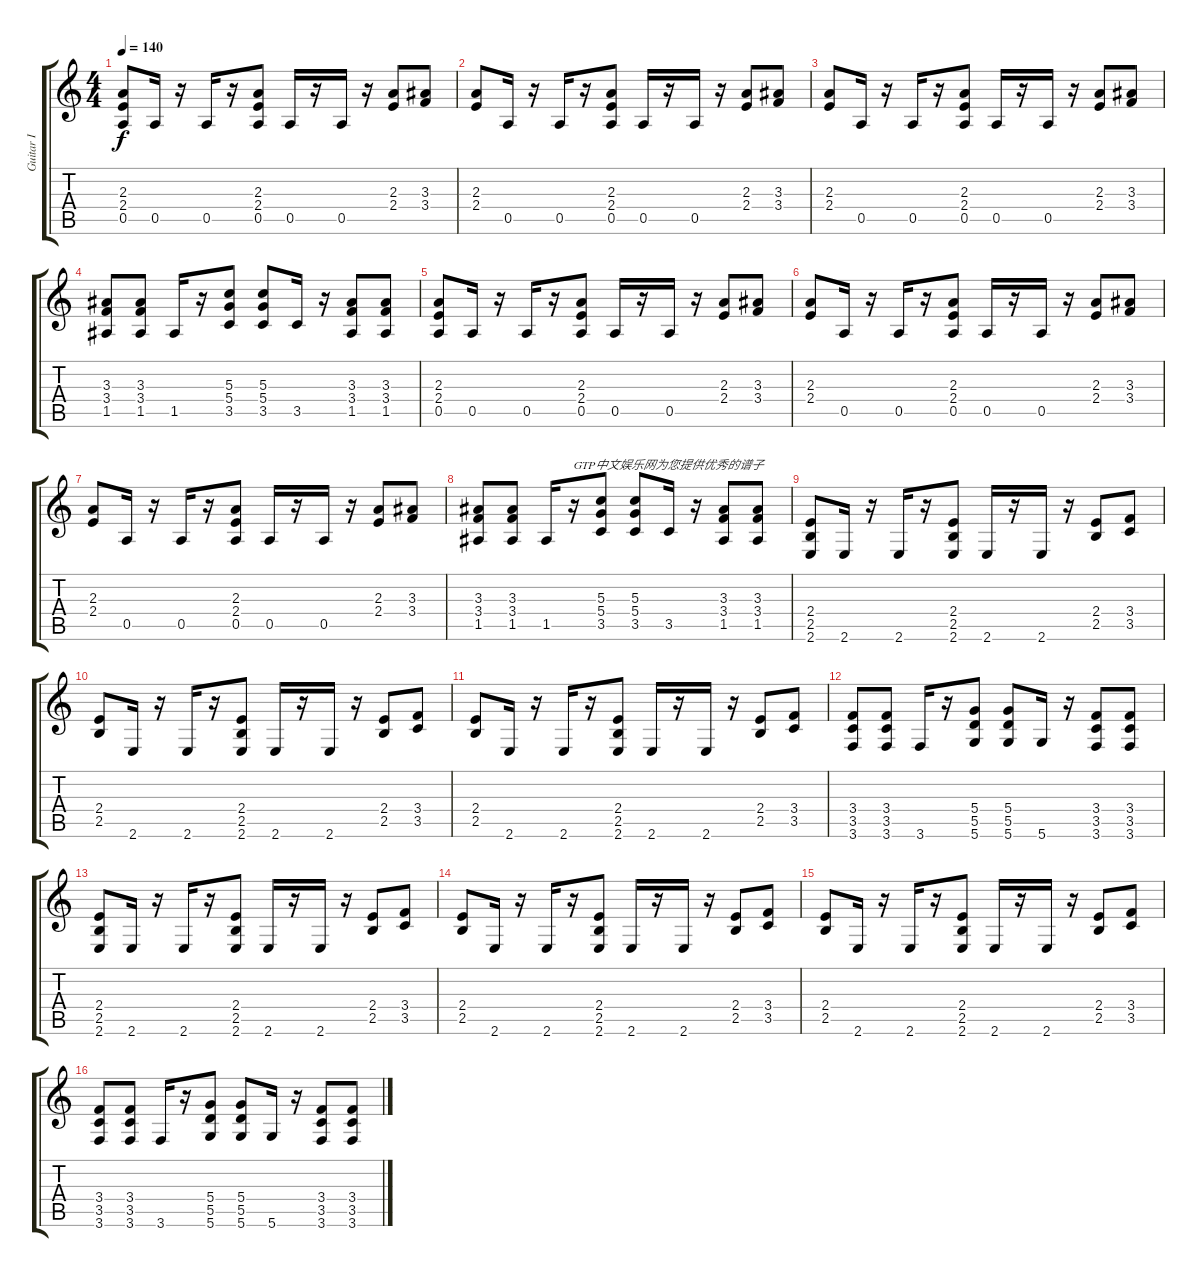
\track ("Guitar I" "Guitar I") {instrument distortionguitar}
\staff {score tabs}
\tuning (E4 B3 G3 D3 A2 D2) {hide}
\ts (4 4)
\tempo 140
\clef g2
\ks c
(2.3 2.4 0.5).8{dy f instrument distortionguitar} 0.5.16 r.16 0.5.16 r.16 (2.3 2.4 0.5).8 0.5.16 r.16 0.5.16 r.16 (2.3 2.4).8 (3.3 3.4).8 |
(2.3 2.4).8 0.5.16 r.16 0.5.16 r.16 (2.3 2.4 0.5).8 0.5.16 r.16 0.5.16 r.16 (2.3 2.4).8 (3.3 3.4).8 |
(2.3 2.4).8 0.5.16 r.16 0.5.16 r.16 (2.3 2.4 0.5).8 0.5.16 r.16 0.5.16 r.16 (2.3 2.4).8 (3.3 3.4).8 |
(3.3 3.4 1.5).8 (3.3 3.4 1.5).8 1.5.16 r.16 (5.3 5.4 3.5).8 (5.3 5.4 3.5).8 3.5.16 r.16 (3.3 3.4 1.5).8 (3.3 3.4 1.5).8 |
(2.3 2.4 0.5).8 0.5.16 r.16 0.5.16 r.16 (2.3 2.4 0.5).8 0.5.16 r.16 0.5.16 r.16 (2.3 2.4).8 (3.3 3.4).8 |
(2.3 2.4).8 0.5.16 r.16 0.5.16 r.16 (2.3 2.4 0.5).8 0.5.16 r.16 0.5.16 r.16 (2.3 2.4).8 (3.3 3.4).8 |
(2.3 2.4).8 0.5.16 r.16 0.5.16 r.16 (2.3 2.4 0.5).8 0.5.16 r.16 0.5.16 r.16 (2.3 2.4).8 (3.3 3.4).8 |
(3.3 3.4 1.5).8 (3.3 3.4 1.5).8 1.5.16 r.16{txt "GTP中文娱乐网为您提供优秀的谱子"} (5.3 5.4 3.5).8 (5.3 5.4 3.5).8 3.5.16 r.16 (3.3 3.4 1.5).8 (3.3 3.4 1.5).8 |
(2.4 2.5 2.6).8 2.6.16 r.16 2.6.16 r.16 (2.4 2.5 2.6).8 2.6.16 r.16 2.6.16 r.16 (2.4 2.5).8 (3.4 3.5).8 |
(2.4 2.5).8 2.6.16 r.16 2.6.16 r.16 (2.4 2.5 2.6).8 2.6.16 r.16 2.6.16 r.16 (2.4 2.5).8 (3.4 3.5).8 |
(2.4 2.5).8 2.6.16 r.16 2.6.16 r.16 (2.4 2.5 2.6).8 2.6.16 r.16 2.6.16 r.16 (2.4 2.5).8 (3.4 3.5).8 |
(3.4 3.5 3.6).8 (3.4 3.5 3.6).8 3.6.16 r.16 (5.4 5.5 5.6).8 (5.4 5.5 5.6).8 5.6.16 r.16 (3.4 3.5 3.6).8 (3.4 3.5 3.6).8 |
(2.4 2.5 2.6).8 2.6.16 r.16 2.6.16 r.16 (2.4 2.5 2.6).8 2.6.16 r.16 2.6.16 r.16 (2.4 2.5).8 (3.4 3.5).8 |
(2.4 2.5).8 2.6.16 r.16 2.6.16 r.16 (2.4 2.5 2.6).8 2.6.16 r.16 2.6.16 r.16 (2.4 2.5).8 (3.4 3.5).8 |
(2.4 2.5).8 2.6.16 r.16 2.6.16 r.16 (2.4 2.5 2.6).8 2.6.16 r.16 2.6.16 r.16 (2.4 2.5).8 (3.4 3.5).8 |
(3.4 3.5 3.6).8 (3.4 3.5 3.6).8 3.6.16 r.16 (5.4 5.5 5.6).8 (5.4 5.5 5.6).8 5.6.16 r.16 (3.4 3.5 3.6).8 (3.4 3.5 3.6).8
